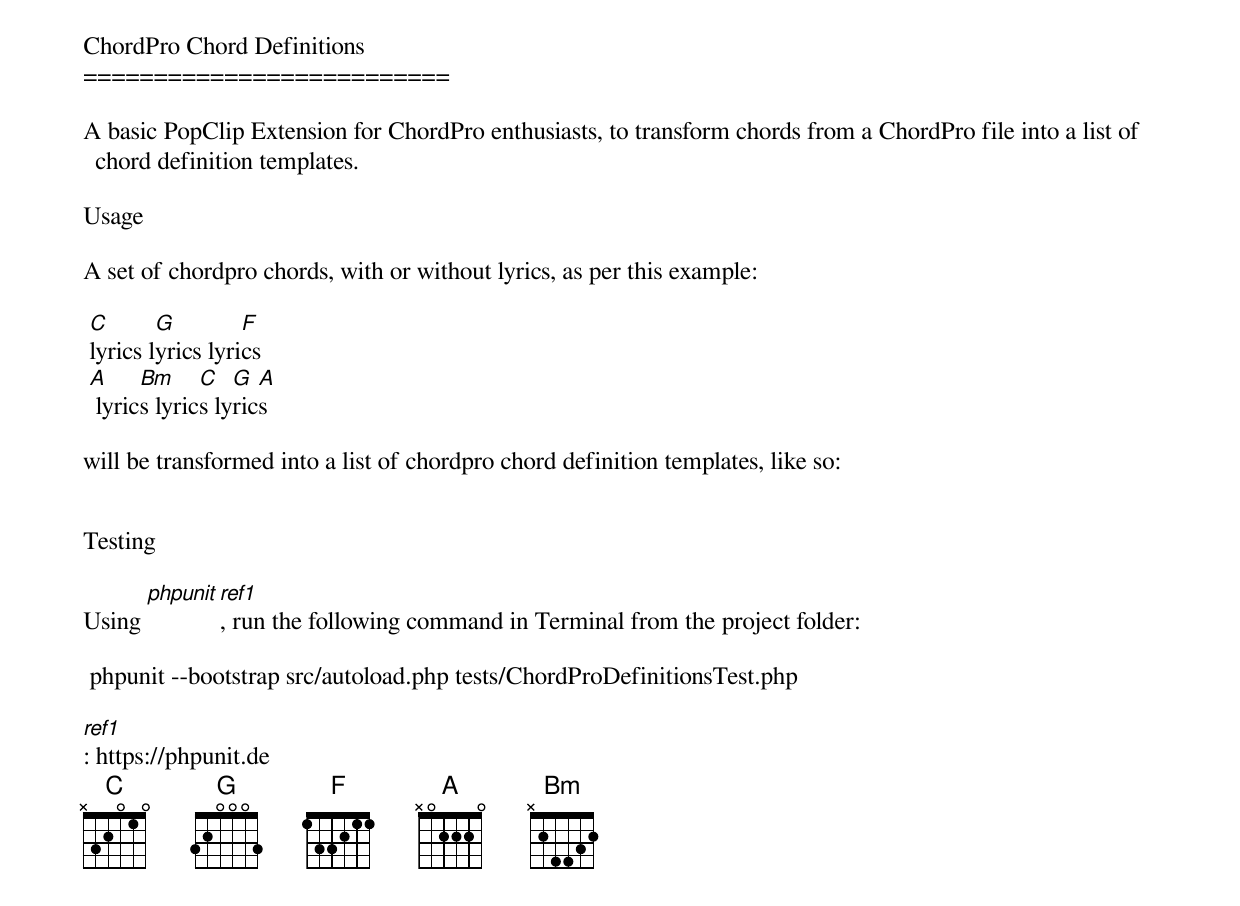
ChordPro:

ChordPro Chord Definitions
==========================

A basic PopClip Extension for ChordPro enthusiasts, to transform chords from a ChordPro file into a list of chord definition templates.

Usage

A set of chordpro chords, with or without lyrics, as per this example:

	[C]lyrics l[G]yrics lyri[F]cs
	[A] lyric[Bm]s lyric[C]s ly[G]ric[A]s

will be transformed into a list of chordpro chord definition templates, like so:

	{define: C 0 x x x x x x}
	{define: G 0 x x x x x x}
	{define: F 0 x x x x x x}
	{define: A 0 x x x x x x}
	{define: Bm 0 x x x x x x}

Testing

Using [phpunit][ref1], run the following command in Terminal from the project folder:

	phpunit --bootstrap src/autoload.php tests/ChordProDefinitionsTest.php

[ref1]: https://phpunit.de
